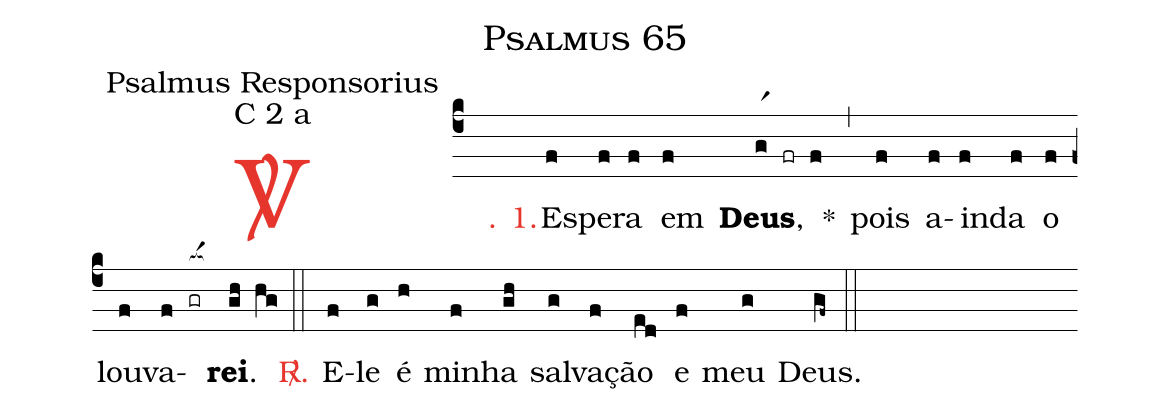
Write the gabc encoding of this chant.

name: Psalmus 65;
office-part: Psalmus Responsorius;
mode: C 2 a;
%%
(c4)

<c><sp>V/</sp>. 1.</c>() Es(f)pe(f)ra(f) em(f) <b>Deus</b>,(gr1 fr f) *(,) pois(f) a(f)in(f)da(f) o(f) lou(f)va(f)<nlba>(gr[ocba:1{])<b>rei</b>.</nlba>(gh[ocba:0}] hg)

(::)

<nlba><c><sp>R/</sp>.</c>() E</nlba>(f)le(g) é(h) mi(f)nha(gh) sal(g)va(f)ção(ed) e(f) meu(g) Deus.(gf~)

(::)
